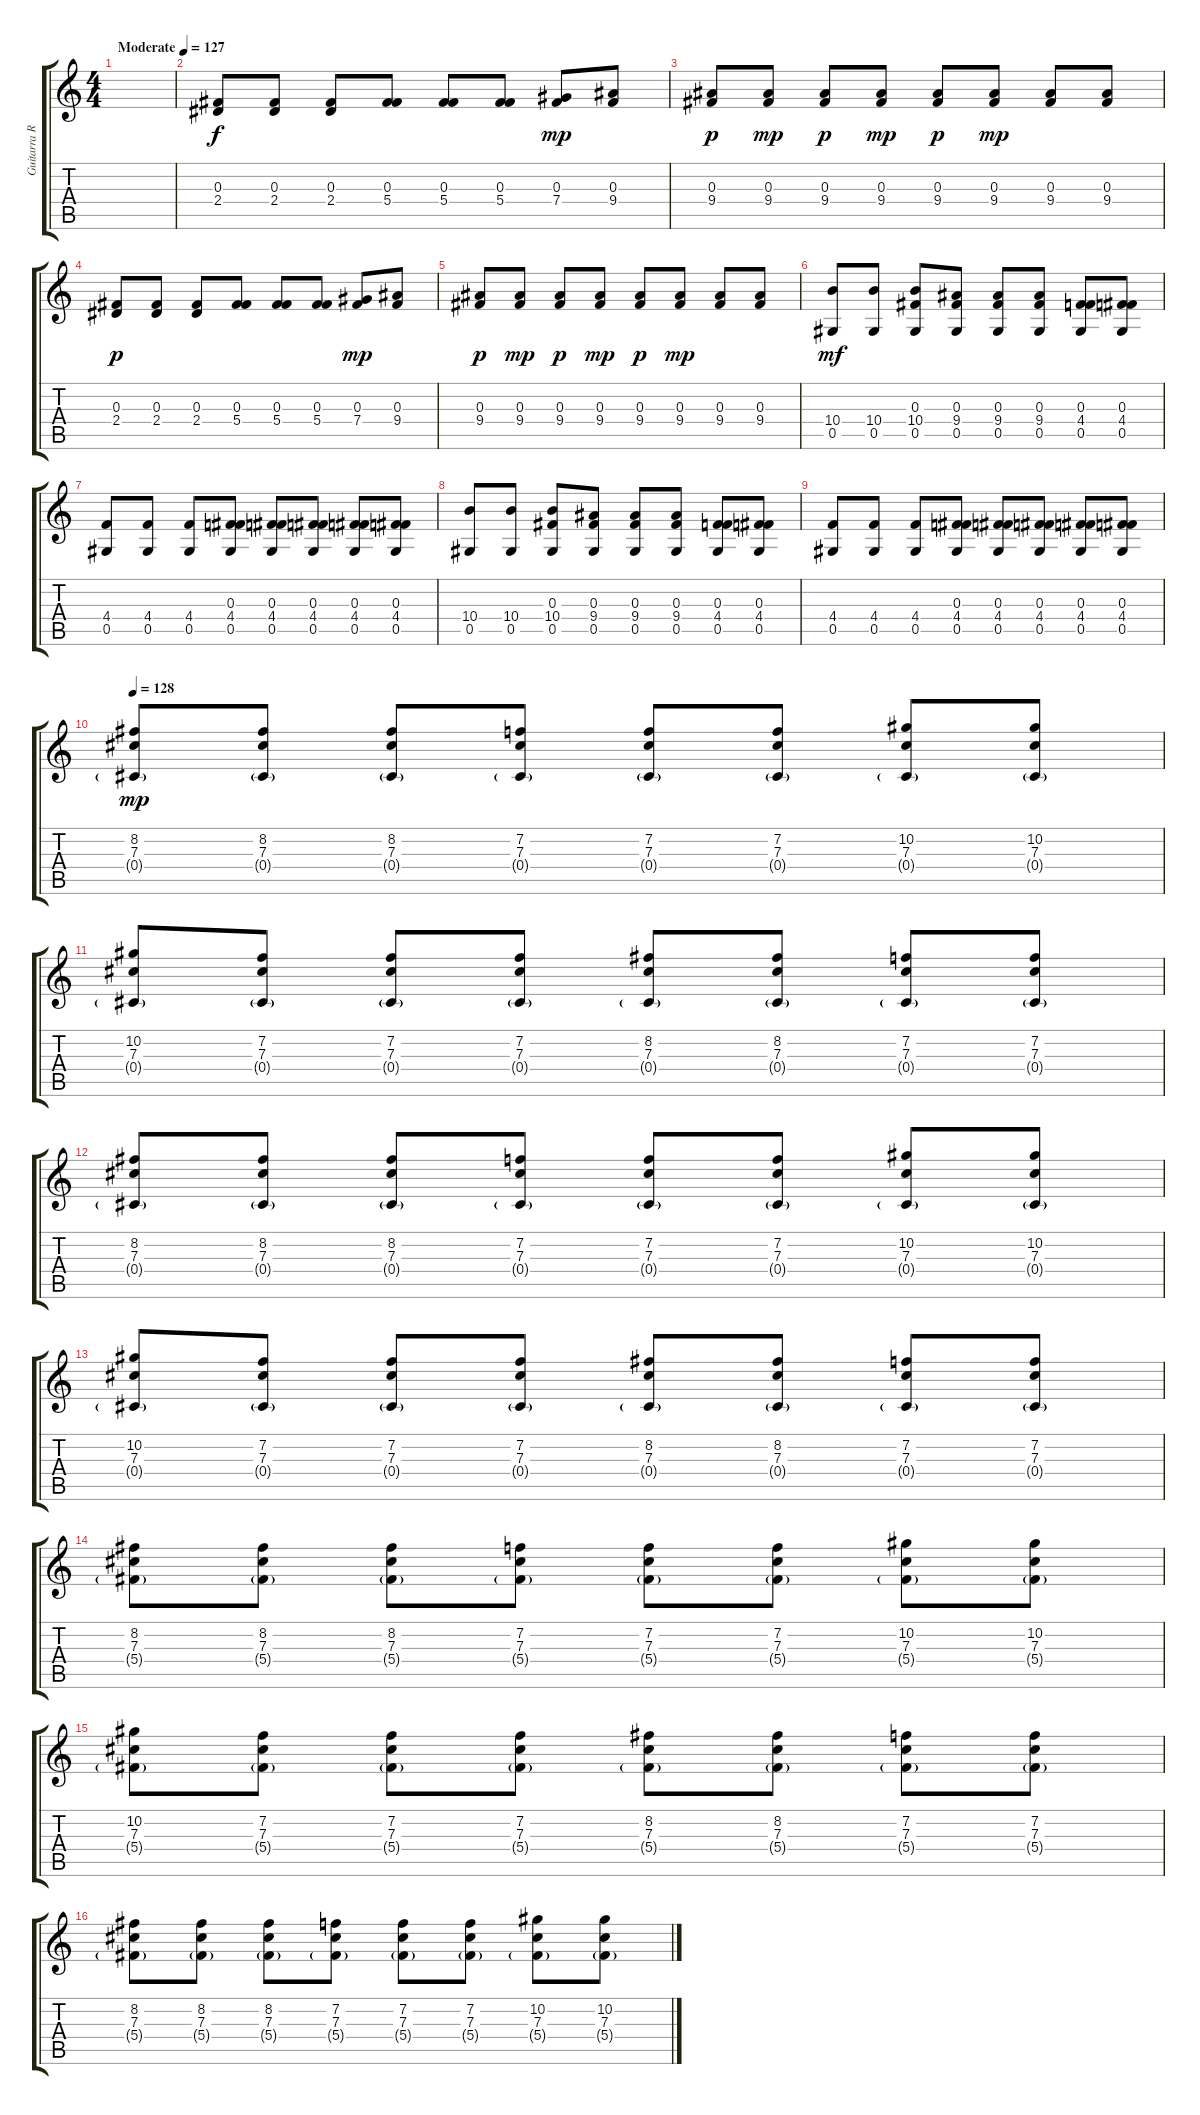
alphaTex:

\track ("Guitarra R (Kirby)" "Guitarra R") {instrument electricguitarjazz}
\staff {score tabs}
\tuning (Eb4 Bb3 Gb3 Db3 Ab2 Db2) {hide}
\ts (4 4)
\tempo (127 "Moderate")
\clef g2
\ks c
|
(0.3 2.4).8 (0.3 2.4).8 (0.3 2.4).8 (0.3 5.4).8 (0.3 5.4).8 (0.3 5.4).8 (0.3 7.4).8{dy mp} (0.3 9.4).8 |
(0.3 9.4).8{dy p} (0.3 9.4).8{dy mp} (0.3 9.4).8{dy p} (0.3 9.4).8{dy mp} (0.3 9.4).8{dy p} (0.3 9.4).8{dy mp} (0.3 9.4).8 (0.3 9.4).8 |
(0.3 2.4).8{dy p} (0.3 2.4).8 (0.3 2.4).8 (0.3 5.4).8 (0.3 5.4).8 (0.3 5.4).8 (0.3 7.4).8{dy mp} (0.3 9.4).8 |
(0.3 9.4).8{dy p} (0.3 9.4).8{dy mp} (0.3 9.4).8{dy p} (0.3 9.4).8{dy mp} (0.3 9.4).8{dy p} (0.3 9.4).8{dy mp} (0.3 9.4).8 (0.3 9.4).8 |
(10.4 0.5).8{dy mf} (10.4 0.5).8 (0.3 10.4 0.5).8 (0.3 9.4 0.5).8 (0.3 9.4 0.5).8 (0.3 9.4 0.5).8 (0.3 4.4 0.5).8 (0.3 4.4 0.5).8 |
(4.4 0.5).8 (4.4 0.5).8 (4.4 0.5).8 (0.3 4.4 0.5).8 (0.3 4.4 0.5).8 (0.3 4.4 0.5).8 (0.3 4.4 0.5).8 (0.3 4.4 0.5).8 |
(10.4 0.5).8 (10.4 0.5).8 (0.3 10.4 0.5).8 (0.3 9.4 0.5).8 (0.3 9.4 0.5).8 (0.3 9.4 0.5).8 (0.3 4.4 0.5).8 (0.3 4.4 0.5).8 |
(4.4 0.5).8 (4.4 0.5).8 (4.4 0.5).8 (0.3 4.4 0.5).8 (0.3 4.4 0.5).8 (0.3 4.4 0.5).8 (0.3 4.4 0.5).8 (0.3 4.4 0.5).8 |
\tempo 128
(8.2 7.3 0.4{g}).8{dy mp volume 11} (8.2 7.3 0.4{g}).8 (8.2 7.3 0.4{g}).8 (7.2 7.3 0.4{g}).8 (7.2 7.3 0.4{g}).8 (7.2 7.3 0.4{g}).8 (10.2 7.3 0.4{g}).8 (10.2 7.3 0.4{g}).8 |
(10.2 7.3 0.4{g}).8 (7.2 7.3 0.4{g}).8 (7.2 7.3 0.4{g}).8 (7.2 7.3 0.4{g}).8 (8.2 7.3 0.4{g}).8 (8.2 7.3 0.4{g}).8 (7.2 7.3 0.4{g}).8 (7.2 7.3 0.4{g}).8 |
(8.2 7.3 0.4{g}).8 (8.2 7.3 0.4{g}).8 (8.2 7.3 0.4{g}).8 (7.2 7.3 0.4{g}).8 (7.2 7.3 0.4{g}).8 (7.2 7.3 0.4{g}).8 (10.2 7.3 0.4{g}).8 (10.2 7.3 0.4{g}).8 |
(10.2 7.3 0.4{g}).8 (7.2 7.3 0.4{g}).8 (7.2 7.3 0.4{g}).8 (7.2 7.3 0.4{g}).8 (8.2 7.3 0.4{g}).8 (8.2 7.3 0.4{g}).8 (7.2 7.3 0.4{g}).8 (7.2 7.3 0.4{g}).8 |
(8.2 7.3 5.4{g}).8 (8.2 7.3 5.4{g}).8 (8.2 7.3 5.4{g}).8 (7.2 7.3 5.4{g}).8 (7.2 7.3 5.4{g}).8 (7.2 7.3 5.4{g}).8 (10.2 7.3 5.4{g}).8 (10.2 7.3 5.4{g}).8 |
(10.2 7.3 5.4{g}).8 (7.2 7.3 5.4{g}).8 (7.2 7.3 5.4{g}).8 (7.2 7.3 5.4{g}).8 (8.2 7.3 5.4{g}).8 (8.2 7.3 5.4{g}).8 (7.2 7.3 5.4{g}).8 (7.2 7.3 5.4{g}).8 |
(8.2 7.3 5.4{g}).8 (8.2 7.3 5.4{g}).8 (8.2 7.3 5.4{g}).8 (7.2 7.3 5.4{g}).8 (7.2 7.3 5.4{g}).8 (7.2 7.3 5.4{g}).8 (10.2 7.3 5.4{g}).8 (10.2 7.3 5.4{g}).8
